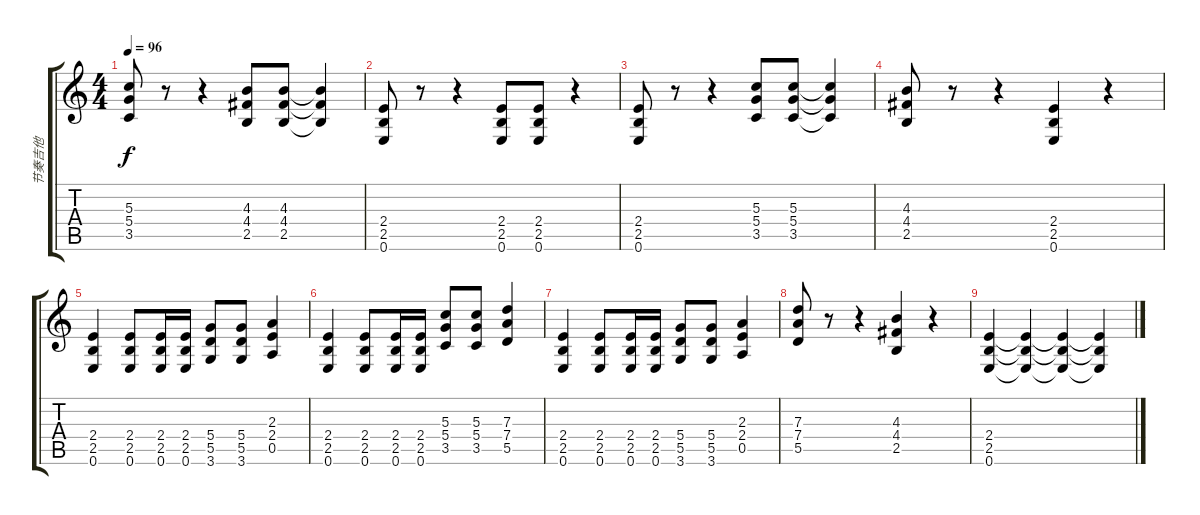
\track ("节奏吉他" "节奏吉他") {instrument distortionguitar}
\staff {score tabs}
\tuning (E4 B3 G3 D3 A2 E2) {hide}
\ts (4 4)
\tempo 96
\clef g2
\ks c
(5.3 5.4 3.5).8{dy f} r.8 r.4 (4.3 4.4 2.5).8 (4.3 4.4 2.5).8 (4.3{t} 4.4{t} 2.5{t}).4 |
(2.4 2.5 0.6).8 r.8 r.4 (2.4 2.5 0.6).8 (2.4 2.5 0.6).8 r.4 |
(2.4 2.5 0.6).8 r.8 r.4 (5.3 5.4 3.5).8 (5.3 5.4 3.5).8 (5.3{t} 5.4{t} 3.5{t}).4 |
(4.3 4.4 2.5).8 r.8 r.4 (2.4 2.5 0.6).4 r.4 |
(2.4 2.5 0.6).4 (2.4 2.5 0.6).8 (2.4 2.5 0.6).16 (2.4 2.5 0.6).16 (5.4 5.5 3.6).8 (5.4 5.5 3.6).8 (2.3 2.4 0.5).4 |
(2.4 2.5 0.6).4 (2.4 2.5 0.6).8 (2.4 2.5 0.6).16 (2.4 2.5 0.6).16 (5.3 5.4 3.5).8 (5.3 5.4 3.5).8 (7.3 7.4 5.5).4 |
(2.4 2.5 0.6).4 (2.4 2.5 0.6).8 (2.4 2.5 0.6).16 (2.4 2.5 0.6).16 (5.4 5.5 3.6).8 (5.4 5.5 3.6).8 (2.3 2.4 0.5).4 |
(7.3 7.4 5.5).8 r.8 r.4 (4.3 4.4 2.5).4 r.4 |
(2.4 2.5 0.6).4 (2.4{t} 2.5{t} 0.6{t}).4 (2.4{t} 2.5{t} 0.6{t}).4 (2.4{t} 2.5{t} 0.6{t}).4
